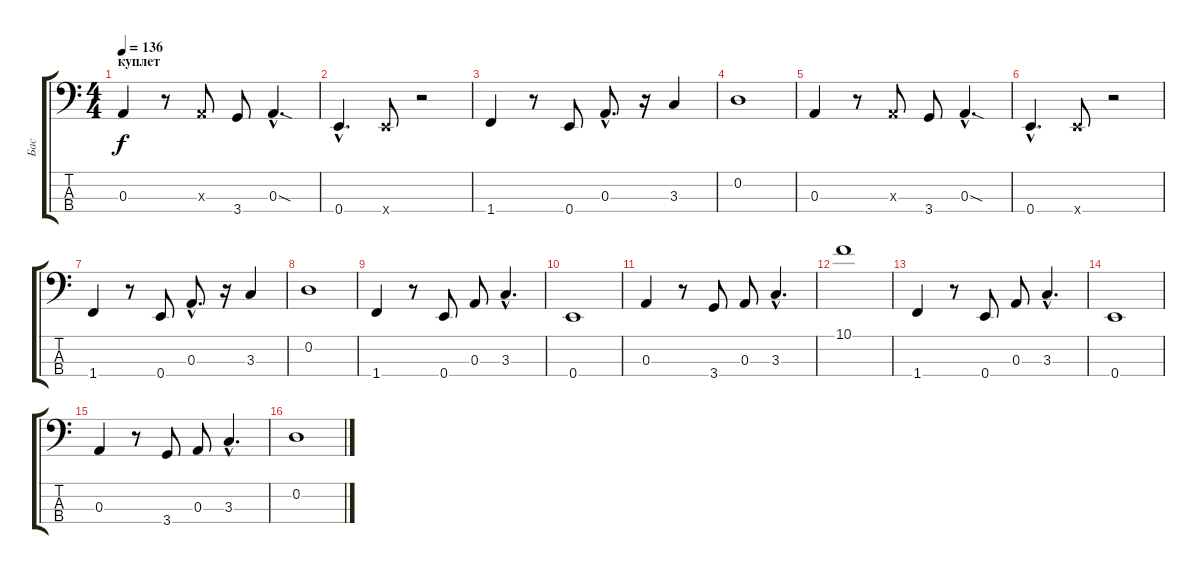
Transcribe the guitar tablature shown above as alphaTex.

\track ("Бас" "Бас") {instrument electricbassfinger}
\staff {score tabs}
\tuning (G2 D2 A1 E1) {hide}
\ts (4 4)
\section ("" "куплет")
\tempo 136
\clef f4
\ks c
0.3.4{dy f instrument electricbassfinger} r.8 0.3{x}.8 3.4.8 0.3{sod hac}.4{d} |
0.4{hac}.4{d} 0.4{x}.8 r.2 |
1.4.4 r.8 0.4.8 0.3{hac}.8{d} r.16 3.3.4 |
0.2.1 |
0.3.4 r.8 0.3{x}.8 3.4.8 0.3{sod hac}.4{d} |
0.4{hac}.4{d} 0.4{x}.8 r.2 |
1.4.4 r.8 0.4.8 0.3{hac}.8{d} r.16 3.3.4 |
0.2.1 |
\section ("" " ")
1.4.4 r.8 0.4.8 0.3.8 3.3{hac}.4{d} |
0.4.1 |
0.3.4 r.8 3.4.8 0.3.8 3.3{hac}.4{d} |
10.1.1 |
1.4.4 r.8 0.4.8 0.3.8 3.3{hac}.4{d} |
0.4.1 |
0.3.4 r.8 3.4.8 0.3.8 3.3{hac}.4{d} |
0.2.1
